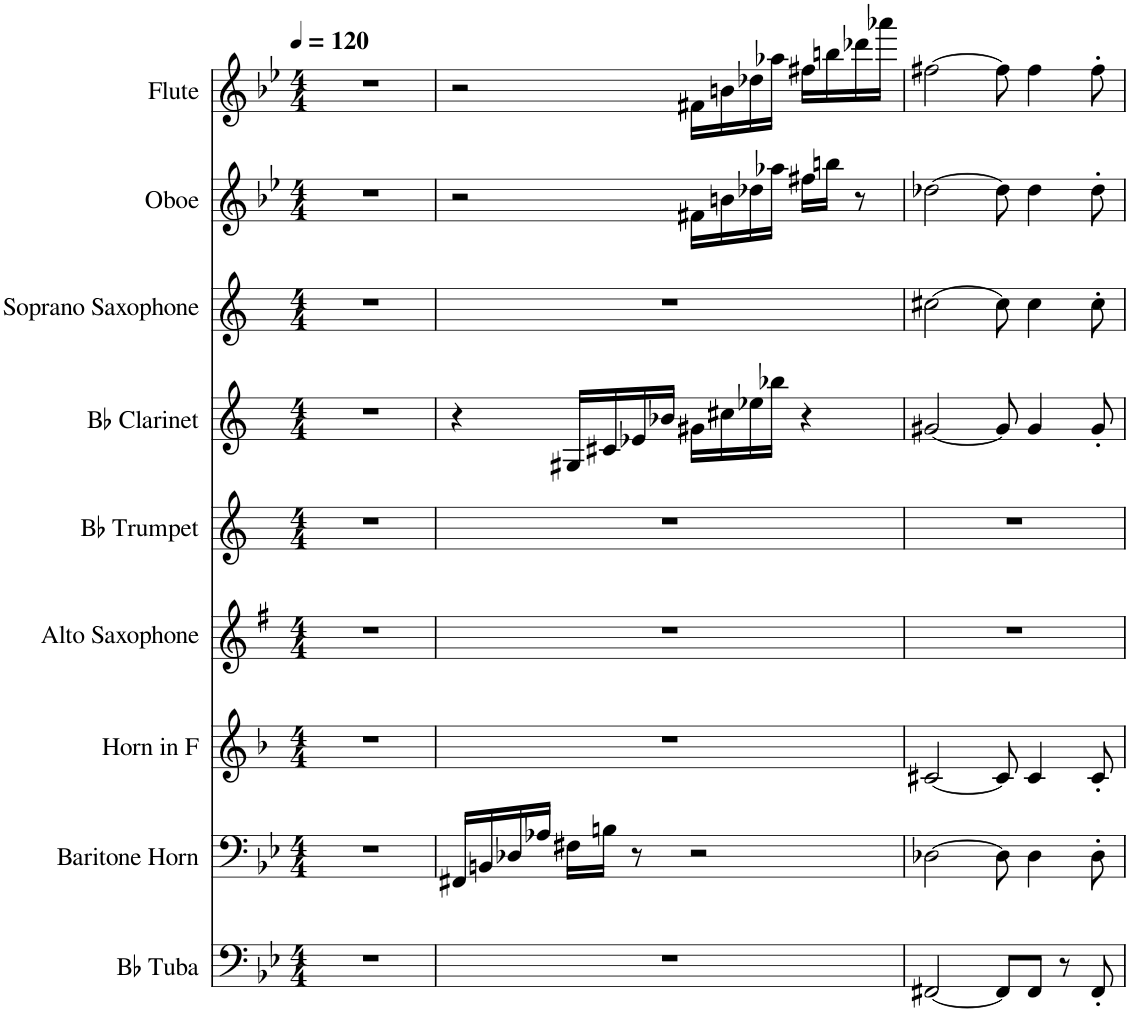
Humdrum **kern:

**kern	**kern	**kern	**kern	**kern	**kern	**kern	**kern	**kern
*part9	*part8	*part7	*part6	*part5	*part4	*part3	*part2	*part1
*staff9	*staff8	*staff7	*staff6	*staff5	*staff4	*staff3	*staff2	*staff1
*I"Bb Tuba	*I"Baritone Horn	*I"Horn in F	*I"Alto Saxophone	*I"Bb Trumpet	*I"Bb Clarinet	*I"Soprano Saxophone	*I"Oboe	*I"Flute
*I'Bb Tu.	*I'Bar. Hn.	*	*I'A. Sax.	*I'Bb Tpt.	*I'Bb Cl.	*I'S. Sax.	*I'Ob.	*I'Fl.
*clefF4	*clefF4	*clefG2	*clefG2	*clefG2	*clefG2	*clefG2	*clefG2	*clefG2
*	*Trd4c7	*Trd4c7	*Trd5c9	*Trd1c2	*Trd1c2	*Trd1c2	*	*
*k[b-e-]	*k[b-e-]	*k[b-]	*k[f#]	*k[]	*k[]	*k[]	*k[b-e-]	*k[b-e-]
*M4/4	*M4/4	*M4/4	*M4/4	*M4/4	*M4/4	*M4/4	*M4/4	*M4/4
*MM120	*MM120	*MM120	*MM120	*MM120	*MM120	*MM120	*MM120	*MM120
=1	=1	=1	=1	=1	=1	=1	=1	=1
1r	1r	1r	1r	1r	1r	1r	1r	1r
=2	=2	=2	=2	=2	=2	=2	=2	=2
1r	16FF#X/LL	1r	1r	1r	4r	1r	2r	2r
.	16BBn/	.	.	.	.	.	.	.
.	16D-X/	.	.	.	.	.	.	.
.	16A-X/JJ	.	.	.	.	.	.	.
.	16F#X\LL	.	.	.	16G#X/LL	.	.	.
.	16Bn\JJ	.	.	.	16c#X/	.	.	.
.	8r	.	.	.	16e-X/	.	.	.
.	.	.	.	.	16b-X/JJ	.	.	.
.	2r	.	.	.	16g#X\LL	.	16f#X\LL	16f#X\LL
.	.	.	.	.	16cc#X\	.	16bn\	16bn\
.	.	.	.	.	16ee-X\	.	16dd-X\	16dd-X\
.	.	.	.	.	16bb-X\JJ	.	16aa-X\JJ	16aa-X\JJ
.	.	.	.	.	4r	.	16ff#X\LL	16ff#X\LL
.	.	.	.	.	.	.	16bbn\JJ	16bbn\
.	.	.	.	.	.	.	8r	16ddd-X\
.	.	.	.	.	.	.	.	16aaa-X\JJ
=3	=3	=3	=3	=3	=3	=3	=3	=3
[2FF#X/	[2D-X\	[2c#X/	1r	1r	[2g#X/	[2cc#X\	[2dd-X\	[2ff#X\
8FF#/L]	8D-\]	8c#/]	.	.	8g#/]	8cc#\]	8dd-\]	8ff#\]
8FF#/J	4D-\	4c#/	.	.	4g#/	4cc#\	4dd-\	4ff#\
8r	.	.	.	.	.	.	.	.
8FF#'/	8D-'\	8c#'/	.	.	8g#'/	8cc#'\	8dd-'\	8ff#'\
=	=	=	=	=	=	=	=	=
*-	*-	*-	*-	*-	*-	*-	*-	*-
